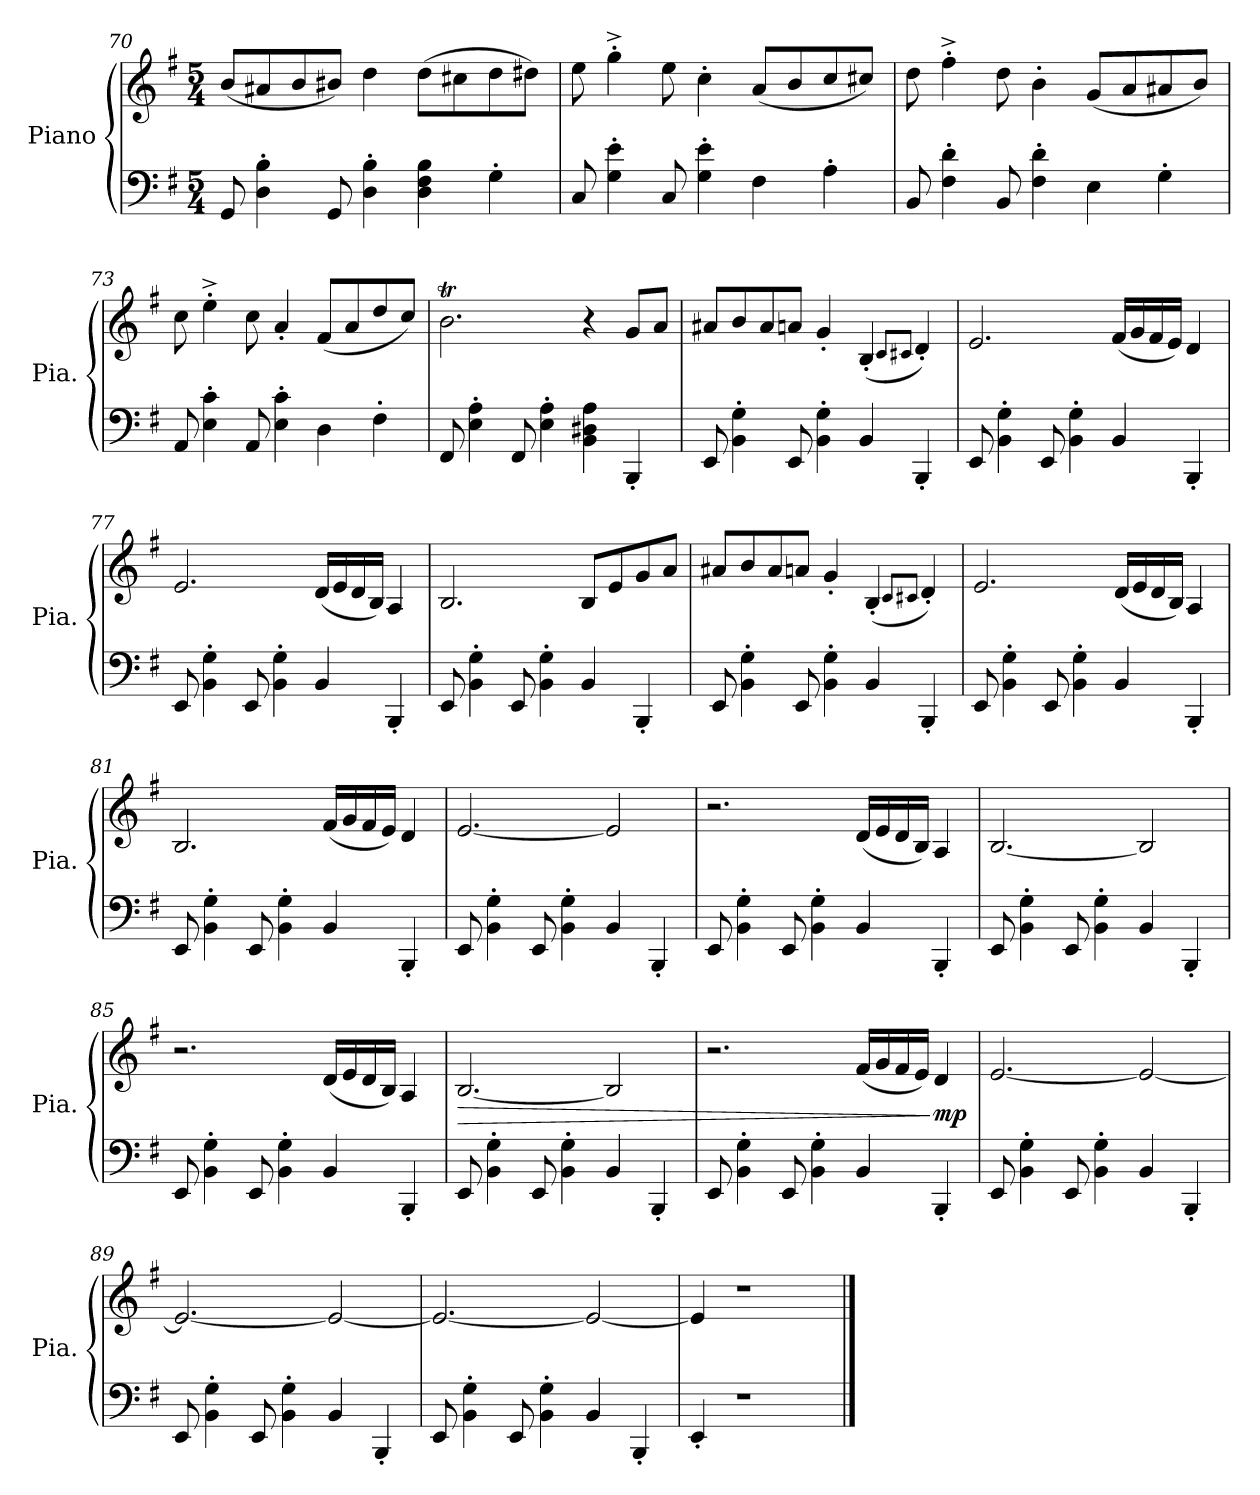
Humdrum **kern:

**kern	**kern	**dynam
*part1	*part1	*part1
*staff2	*staff1	*staff1/2
*I"Piano	*	*
*I'Pia.	*	*
!!LO:PB:g=z
*clefF4	*clefG2	*
*k[f#]	*k[f#]	*
*M5/4	*M5/4	*
=70	=70	=70
8GG/	(8b/L	.
4D\' 4B\'	8a#X/	.
.	8b/	.
8GG/	8b#X/J)	.
4D\' 4B\'	4dd\	.
4D\ 4F#\ 4B\	(8dd\L	.
.	8cc#X\	.
4G'\	8dd\	.
.	8dd#X\J)	.
=71	=71	=71
8C/	8ee\	.
4G\' 4e\'	4gg'^\	.
8C/	8ee\	.
4G\' 4e\'	4cc'\	.
4F#\	(8a/L	.
.	8b/	.
4A'\	8cc/	.
.	8cc#X/J)	.
=72	=72	=72
8BB/	8dd\	.
4F#\' 4d\'	4ff#'^\	.
8BB/	8dd\	.
4F#\' 4d\'	4b'\	.
4E\	(8g/L	.
.	8a/	.
4G'\	8a#X/	.
.	8b/J)	.
!!LO:LB:g=z
=73	=73	=73
8AA/	8cc\	.
4E\' 4c\'	4ee'^\	.
8AA/	8cc\	.
4E\' 4c\'	4a'/	.
4D\	(8f#/L	.
.	8a/	.
4F#'\	8dd/	.
.	8cc/J)	.
=74	=74	=74
8FF#/	2.bt\	.
4E\' 4A\'	.	.
8FF#/	.	.
4E\' 4A\'	.	.
4BB\ 4D#X\ 4A\	4r	.
4BBB'/	8g/L	.
.	8a/J	.
=75	=75	=75
8EE/	8a#X/L	.
4BB\' 4G\'	8b/	.
.	8a#/	.
8EE/	8an/J	.
4BB\' 4G\'	4g'/	.
4BB/	(4B'/	.
.	8qc/L	.
.	8qc#X/J	.
4BBB'/	4d'/)	.
!!LO:LB:g=z
=76	=76	=76
8EE/	2.e/	.
4BB\' 4G\'	.	.
8EE/	.	.
4BB\' 4G\'	.	.
4BB/	(16f#/LL	.
.	16g/	.
.	16f#/	.
.	16e/JJ)	.
4BBB'/	4d/	.
=77	=77	=77
8EE/	2.e/	.
4BB\' 4G\'	.	.
8EE/	.	.
4BB\' 4G\'	.	.
4BB/	(16d/LL	.
.	16e/	.
.	16d/	.
.	16B/JJ)	.
4BBB'/	4A/	.
=78	=78	=78
8EE/	2.B/	.
4BB\' 4G\'	.	.
8EE/	.	.
4BB\' 4G\'	.	.
4BB/	8B/L	.
.	8e/	.
4BBB'/	8g/	.
.	8a/J	.
!!LO:LB:g=z
=79	=79	=79
8EE/	8a#X/L	.
4BB\' 4G\'	8b/	.
.	8a#/	.
8EE/	8an/J	.
4BB\' 4G\'	4g'/	.
4BB/	(4B'/	.
.	8qc/L	.
.	8qc#X/J	.
4BBB'/	4d'/)	.
=80	=80	=80
8EE/	2.e/	.
4BB\' 4G\'	.	.
8EE/	.	.
4BB\' 4G\'	.	.
4BB/	(16d/LL	.
.	16e/	.
.	16d/	.
.	16B/JJ)	.
4BBB'/	4A/	.
=81	=81	=81
8EE/	2.B/	.
4BB\' 4G\'	.	.
8EE/	.	.
4BB\' 4G\'	.	.
4BB/	(16f#/LL	.
.	16g/	.
.	16f#/	.
.	16e/JJ)	.
4BBB'/	4d/	.
!!LO:LB:g=z
=82	=82	=82
8EE/	[2.e/	.
4BB\' 4G\'	.	.
8EE/	.	.
4BB\' 4G\'	.	.
4BB/	2e/]	.
4BBB'/	.	.
=83	=83	=83
8EE/	2.r	.
4BB\' 4G\'	.	.
8EE/	.	.
4BB\' 4G\'	.	.
4BB/	(16d/LL	.
.	16e/	.
.	16d/	.
.	16B/JJ)	.
4BBB'/	4A/	.
=84	=84	=84
8EE/	[2.B/	.
4BB\' 4G\'	.	.
8EE/	.	.
4BB\' 4G\'	.	.
4BB/	2B/]	.
4BBB'/	.	.
!!LO:LB:g=z
=85	=85	=85
8EE/	2.r	.
4BB\' 4G\'	.	.
8EE/	.	.
4BB\' 4G\'	.	.
4BB/	(16d/LL	.
.	16e/	.
.	16d/	.
.	16B/JJ)	.
4BBB'/	4A/	.
=86	=86	=86
!	!	!LO:HP:b
8EE/	[2.B/	>
4BB\' 4G\'	.	.
8EE/	.	.
4BB\' 4G\'	.	.
4BB/	2B/]	.
4BBB'/	.	.
=87	=87	=87
8EE/	2.r	.
4BB\' 4G\'	.	.
8EE/	.	.
4BB\' 4G\'	.	.
4BB/	(16f#/LL	.
.	16g/	.
.	16f#/	.
.	16e/JJ)	.
!	!	!LO:DY:n=1:b
4BBB'/	4d/	] mp
!!LO:PB:g=z
=88	=88	=88
8EE/	[2.e/	.
4BB\' 4G\'	.	.
8EE/	.	.
4BB\' 4G\'	.	.
4BB/	2e/_	.
4BBB'/	.	.
=89	=89	=89
8EE/	2.e/_	.
4BB\' 4G\'	.	.
8EE/	.	.
4BB\' 4G\'	.	.
4BB/	2e/_	.
4BBB'/	.	.
=90	=90	=90
8EE/	2.e/_	.
4BB\' 4G\'	.	.
8EE/	.	.
4BB\' 4G\'	.	.
4BB/	2e/_	.
4BBB'/	.	.
=91	=91	=91
4EE'/	4e/]	.
1r	1r	.
==	==	==
*-	*-	*-
